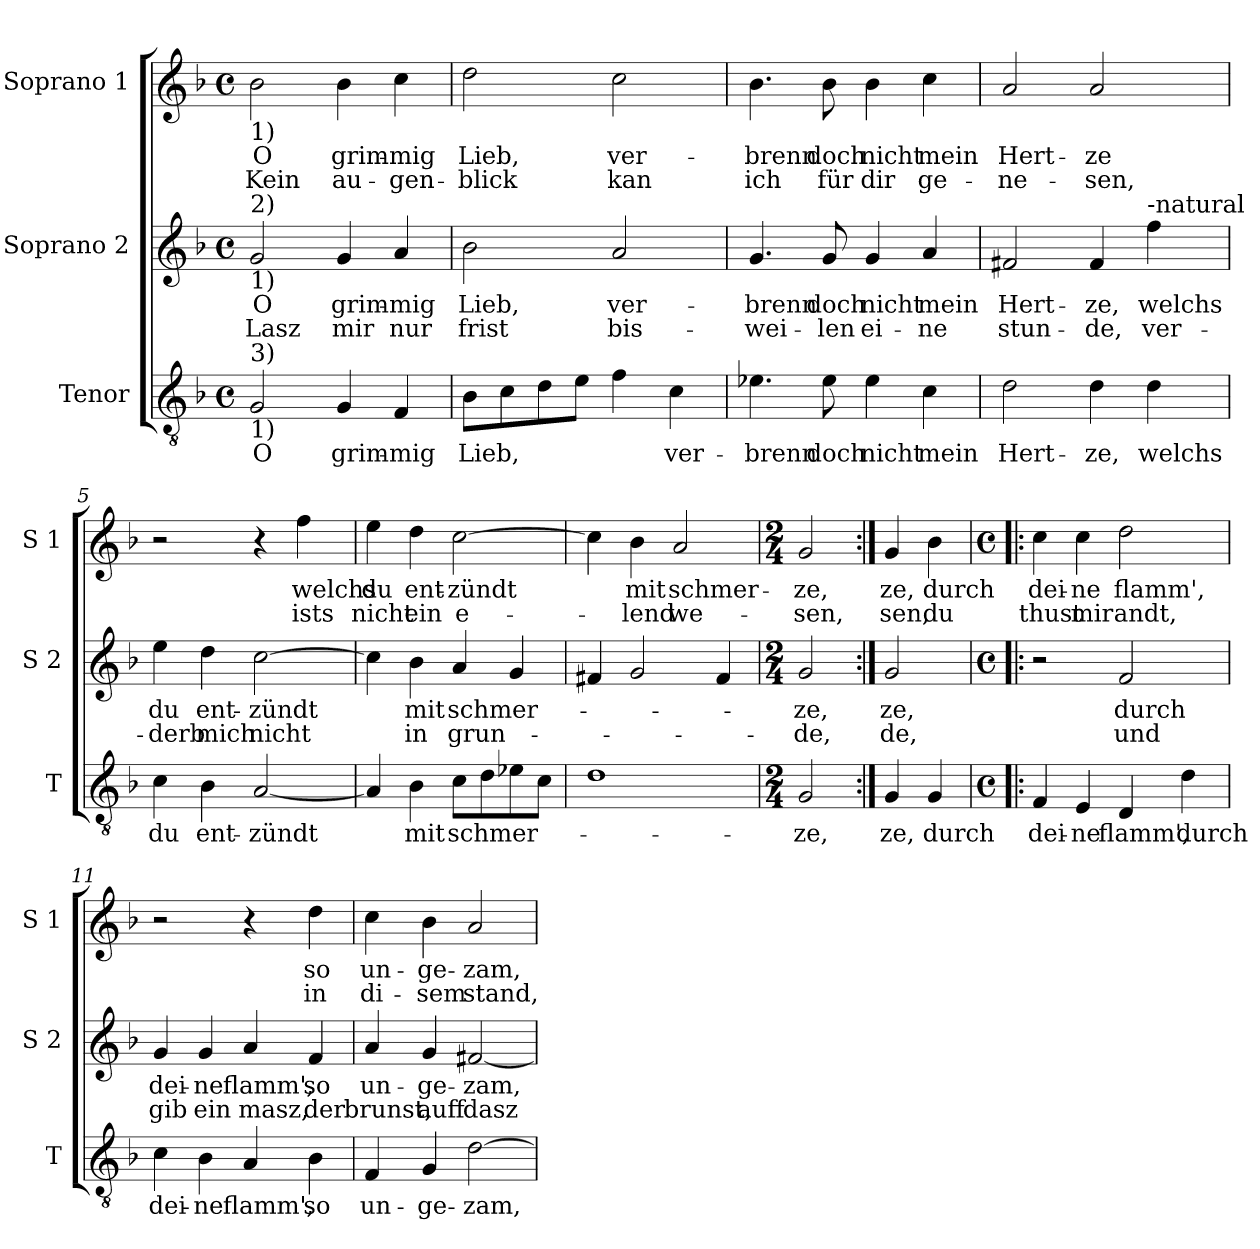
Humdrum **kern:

**kern	**text	**kern	**text	**text	**kern	**text	**text
*part3	*part3	*part2	*part2	*part2	*part1	*part1	*part1
*staff3	*staff3	*staff2	*staff2	*staff2	*staff1	*staff1	*staff1
*I"Tenor	*	*I"Soprano 2	*	*	*I"Soprano 1	*	*
*I'T	*	*I'S 2	*	*	*I'S 1	*	*
*clefGv2	*	*clefG2	*	*	*clefG2	*	*
*k[b-]	*	*k[b-]	*	*	*k[b-]	*	*
*F:	*	*F:	*	*	*F:	*	*
*M4/4	*	*M4/4	*	*	*M4/4	*	*
*met(c)	*	*met(c)	*	*	*met(c)	*	*
=1	=1	=1	=1	=1	=1	=1	=1
!	!	!	!	!	!LO:TX:b:t=1)	!	!
!	!	!LO:TX:a:t=2)	!	!	!	!	!
!	!	!LO:TX:b:t=1)	!	!	!	!	!
!LO:TX:a:t=3)	!	!	!	!	!	!	!
!LO:TX:b:t=1)	!	!	!	!	!	!	!
!	!LO:LY:b	!	!LO:LY:b	!LO:LY:b	!	!LO:LY:b	!LO:LY:b
2G/	O	2g/	O	Lasz	2b-\	O	Kein
!	!LO:LY:b	!	!LO:LY:b	!LO:LY:b	!	!LO:LY:b	!LO:LY:b
4G/	grim-	4g/	grim-	mir	4b-\	grim-	au-
!	!LO:LY:b	!	!LO:LY:b	!LO:LY:b	!	!LO:LY:b	!LO:LY:b
4F/	-mig	4a/	-mig	nur	4cc\	-mig	-gen-
=2	=2	=2	=2	=2	=2	=2	=2
!	!LO:LY:b	!	!LO:LY:b	!LO:LY:b	!	!LO:LY:b	!LO:LY:b
8B-\L	Lieb,	2b-\	Lieb,	frist	2dd\	Lieb,	-blick
8c\	.	.	.	.	.	.	.
8d\	.	.	.	.	.	.	.
8e\J	.	.	.	.	.	.	.
!	!	!	!LO:LY:b	!LO:LY:b	!	!LO:LY:b	!LO:LY:b
4f\	.	2a/	ver-	bis-	2cc\	ver-	kan
!	!LO:LY:b	!	!	!	!	!	!
4c\	ver-	.	.	.	.	.	.
=3	=3	=3	=3	=3	=3	=3	=3
!	!LO:LY:b	!	!LO:LY:b	!LO:LY:b	!	!LO:LY:b	!LO:LY:b
4.e-X\	-brenn	4.g/	-brenn	-wei-	4.b-\	-brenn	ich
!	!LO:LY:b	!	!LO:LY:b	!LO:LY:b	!	!LO:LY:b	!LO:LY:b
8e-\	doch	8g/	doch	-len	8b-\	doch	für
!	!LO:LY:b	!	!LO:LY:b	!LO:LY:b	!	!LO:LY:b	!LO:LY:b
4e-\	nicht	4g/	nicht	ei-	4b-\	nicht	dir
!	!LO:LY:b	!	!LO:LY:b	!LO:LY:b	!	!LO:LY:b	!LO:LY:b
4c\	mein	4a/	mein	-ne	4cc\	mein	ge-
=4	=4	=4	=4	=4	=4	=4	=4
!	!LO:LY:b	!	!LO:LY:b	!LO:LY:b	!	!LO:LY:b	!LO:LY:b
2d\	Hert-	2f#X/	Hert-	stun-	2a/	Hert-	-ne-
!	!LO:LY:b	!	!LO:LY:b	!LO:LY:b	!	!LO:LY:b	!LO:LY:b
4d\	-ze,	4f#/	-ze,	-de,	2a/	-ze	-sen,
!	!	!LO:TX:a:t=-natural	!	!	!	!	!
!	!LO:LY:b	!	!LO:LY:b	!LO:LY:b	!	!	!
4d\	welchs	4ff\	welchs	ver-	.	.	.
!!LO:LB:g=z
=5	=5	=5	=5	=5	=5	=5	=5
!	!LO:LY:b	!	!LO:LY:b	!LO:LY:b	!	!	!
4c\	du	4ee\	du	-derb	2r	.	.
!	!LO:LY:b	!	!LO:LY:b	!LO:LY:b	!	!	!
4B-\	ent-	4dd\	ent-	mich	.	.	.
!	!LO:LY:b	!	!LO:LY:b	!LO:LY:b	!	!	!
[2A/	-zündt	[2cc\	-zündt	nicht	4r	.	.
!	!	!	!	!	!	!LO:LY:b	!LO:LY:b
.	.	.	.	.	4ff\	welchs	ists
=6	=6	=6	=6	=6	=6	=6	=6
!	!	!	!	!	!	!LO:LY:b	!LO:LY:b
4A/]	.	4cc\]	.	.	4ee\	du	nicht
!	!LO:LY:b	!	!LO:LY:b	!LO:LY:b	!	!LO:LY:b	!LO:LY:b
4B-\	mit	4b-\	mit	in	4dd\	ent-	ein
!	!LO:LY:b	!	!LO:LY:b	!LO:LY:b	!	!LO:LY:b	!LO:LY:b
8c\L	schmer-	4a/	schmer-	grun-	[2cc\	-zündt	e-
8d\	.	.	.	.	.	.	.
8e-X\	.	4g/	.	.	.	.	.
8c\J	.	.	.	.	.	.	.
=7	=7	=7	=7	=7	=7	=7	=7
1d	.	4f#X/	.	.	4cc\]	.	.
!	!	!	!	!	!	!LO:LY:b	!LO:LY:b
.	.	2g/	.	.	4b-\	mit	-lend
!	!	!	!	!	!	!LO:LY:b	!LO:LY:b
.	.	.	.	.	2a/	schmer-	we-
.	.	4f#/	.	.	.	.	.
=8	=8	=8	=8	=8	=8	=8	=8
*M2/4	*	*M2/4	*	*	*M2/4	*	*
!	!LO:LY:b	!	!LO:LY:b	!LO:LY:b	!	!LO:LY:b	!LO:LY:b
2G/	-ze,	2g/	-ze,	-de,	2g/	-ze,	-sen,
!!LO:PB:g=z
=9:|!	=9:|!	=9:|!	=9:|!	=9:|!	=9:|!	=9:|!	=9:|!
!	!LO:LY:b	!	!LO:LY:b	!LO:LY:b	!	!LO:LY:b	!LO:LY:b
4G/	ze,	2g/	ze,	de,	4g/	ze,	sen,
!	!LO:LY:b	!	!	!	!	!LO:LY:b	!LO:LY:b
4G/	durch	.	.	.	4b-\	durch	du
=10!|:	=10!|:	=10!|:	=10!|:	=10!|:	=10!|:	=10!|:	=10!|:
*M4/4	*	*M4/4	*	*	*M4/4	*	*
*met(c)	*	*met(c)	*	*	*met(c)	*	*
!	!LO:LY:b	!	!	!	!	!LO:LY:b	!LO:LY:b
4F/	dei-	2r	.	.	4cc\	dei-	thust
!	!LO:LY:b	!	!	!	!	!LO:LY:b	!LO:LY:b
4E/	-ne	.	.	.	4cc\	-ne	mir
!	!LO:LY:b	!	!LO:LY:b	!LO:LY:b	!	!LO:LY:b	!LO:LY:b
4D/	flamm',	2f/	durch	und	2dd\	flamm',	andt,
!	!LO:LY:b	!	!	!	!	!	!
4d\	durch	.	.	.	.	.	.
=11	=11	=11	=11	=11	=11	=11	=11
!	!LO:LY:b	!	!LO:LY:b	!LO:LY:b	!	!	!
4c\	dei-	4g/	dei-	gib	2r	.	.
!	!LO:LY:b	!	!LO:LY:b	!LO:LY:b	!	!	!
4B-\	-ne	4g/	-ne	ein	.	.	.
!	!LO:LY:b	!	!LO:LY:b	!LO:LY:b	!	!	!
4A/	flamm',	4a/	flamm',	masz,	4r	.	.
!	!LO:LY:b	!	!LO:LY:b	!LO:LY:b	!	!LO:LY:b	!LO:LY:b
4B-\	so	4f/	so	der	4dd\	so	in
=12	=12	=12	=12	=12	=12	=12	=12
!	!LO:LY:b	!	!LO:LY:b	!LO:LY:b	!	!LO:LY:b	!LO:LY:b
4F/	un-	4a/	un-	brunst,	4cc\	un-	di-
!	!LO:LY:b	!	!LO:LY:b	!LO:LY:b	!	!LO:LY:b	!LO:LY:b
4G/	-ge-	4g/	-ge-	auff	4b-\	-ge-	-sem
!	!LO:LY:b	!	!LO:LY:b	!LO:LY:b	!	!LO:LY:b	!LO:LY:b
[2d\	-zam,	[2f#X/	-zam,	dasz	2a/	-zam,	stand,
=	=	=	=	=	=	=	=
*-	*-	*-	*-	*-	*-	*-	*-
